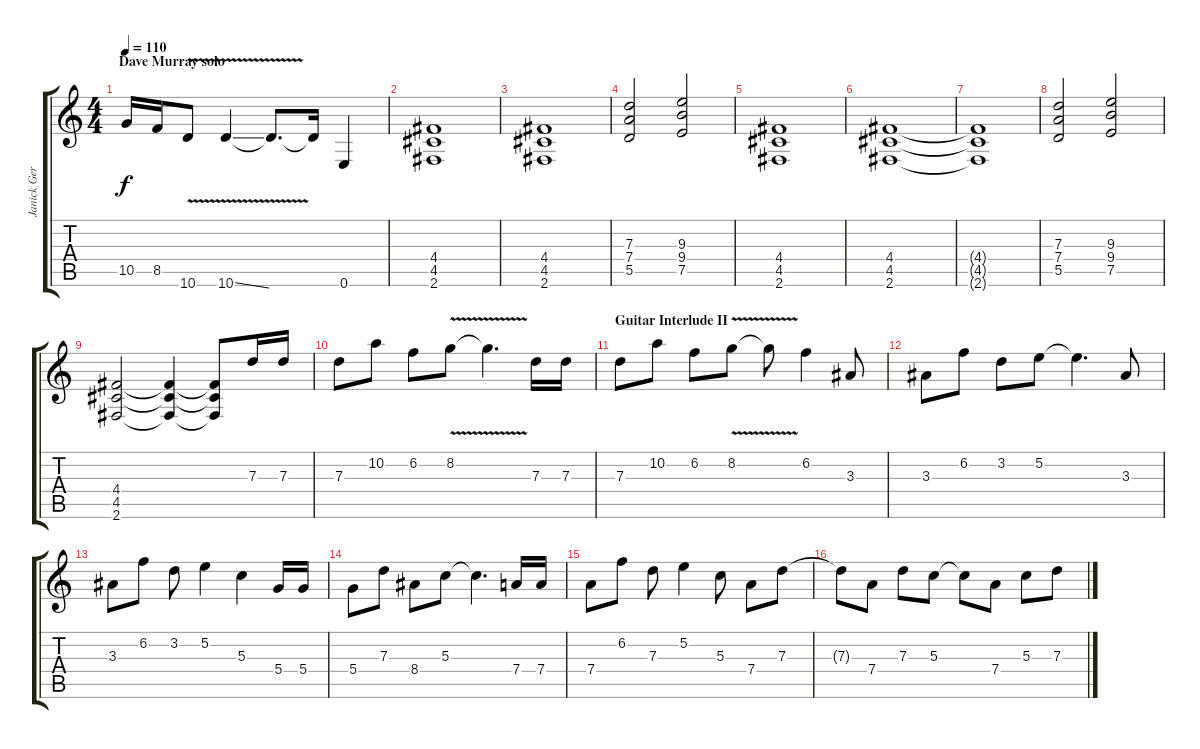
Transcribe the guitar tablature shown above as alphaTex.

\track ("Janick Gers" "Janick Ger") {instrument overdrivenguitar}
\staff {score tabs}
\tuning (E4 B3 G3 D3 A2 E2) {hide}
\ts (4 4)
\section ("" "Dave Murray solo")
\tempo 110
\clef g2
\ks c
10.5.16{dy f} 8.5.16 10.6{v}.8 10.6{v ss}.4 10.6{t}.8{d} 10.6{t}.16 0.6.4 |
(4.4 4.5 2.6).1{instrument overdrivenguitar} |
(4.4 4.5 2.6).1 |
(7.3 7.4 5.5).2 (9.3 9.4 7.5).2 |
(4.4 4.5 2.6).1 |
(4.4 4.5 2.6).1 |
(4.4{t} 4.5{t} 2.6{t}).1 |
(7.3 7.4 5.5).2 (9.3 9.4 7.5).2 |
(4.4 4.5 2.6).2 (4.4{t} 4.5{t} 2.6{t}).4 (4.4{t} 4.5{t} 2.6{t}).8 7.3.16 7.3.16 |
7.3.8{volume 11} 10.2.8 6.2.8 8.2{v}.8 8.2{t}.4{d} 7.3.16 7.3.16 |
\section ("" "Guitar Interlude II")
7.3.8 10.2.8 6.2.8 8.2{v}.8 8.2{t}.8 6.2.4 3.3.8 |
3.3.8 6.2.8 3.2.8 5.2.8 5.2{t}.4{d} 3.3.8 |
3.3.8 6.2.8 3.2.8 5.2.4 5.3.4 5.4.16 5.4.16 |
5.4.8 7.3.8 8.4.8 5.3.8 5.3{t}.4{d} 7.4.16 7.4.16 |
7.4.8 6.2.8 7.3.8 5.2.4 5.3.8 7.4.8 7.3.8 |
7.3{t}.8 7.4.8 7.3.8 5.3.8 5.3{t}.8 7.4.8 5.3.8 7.3.8
